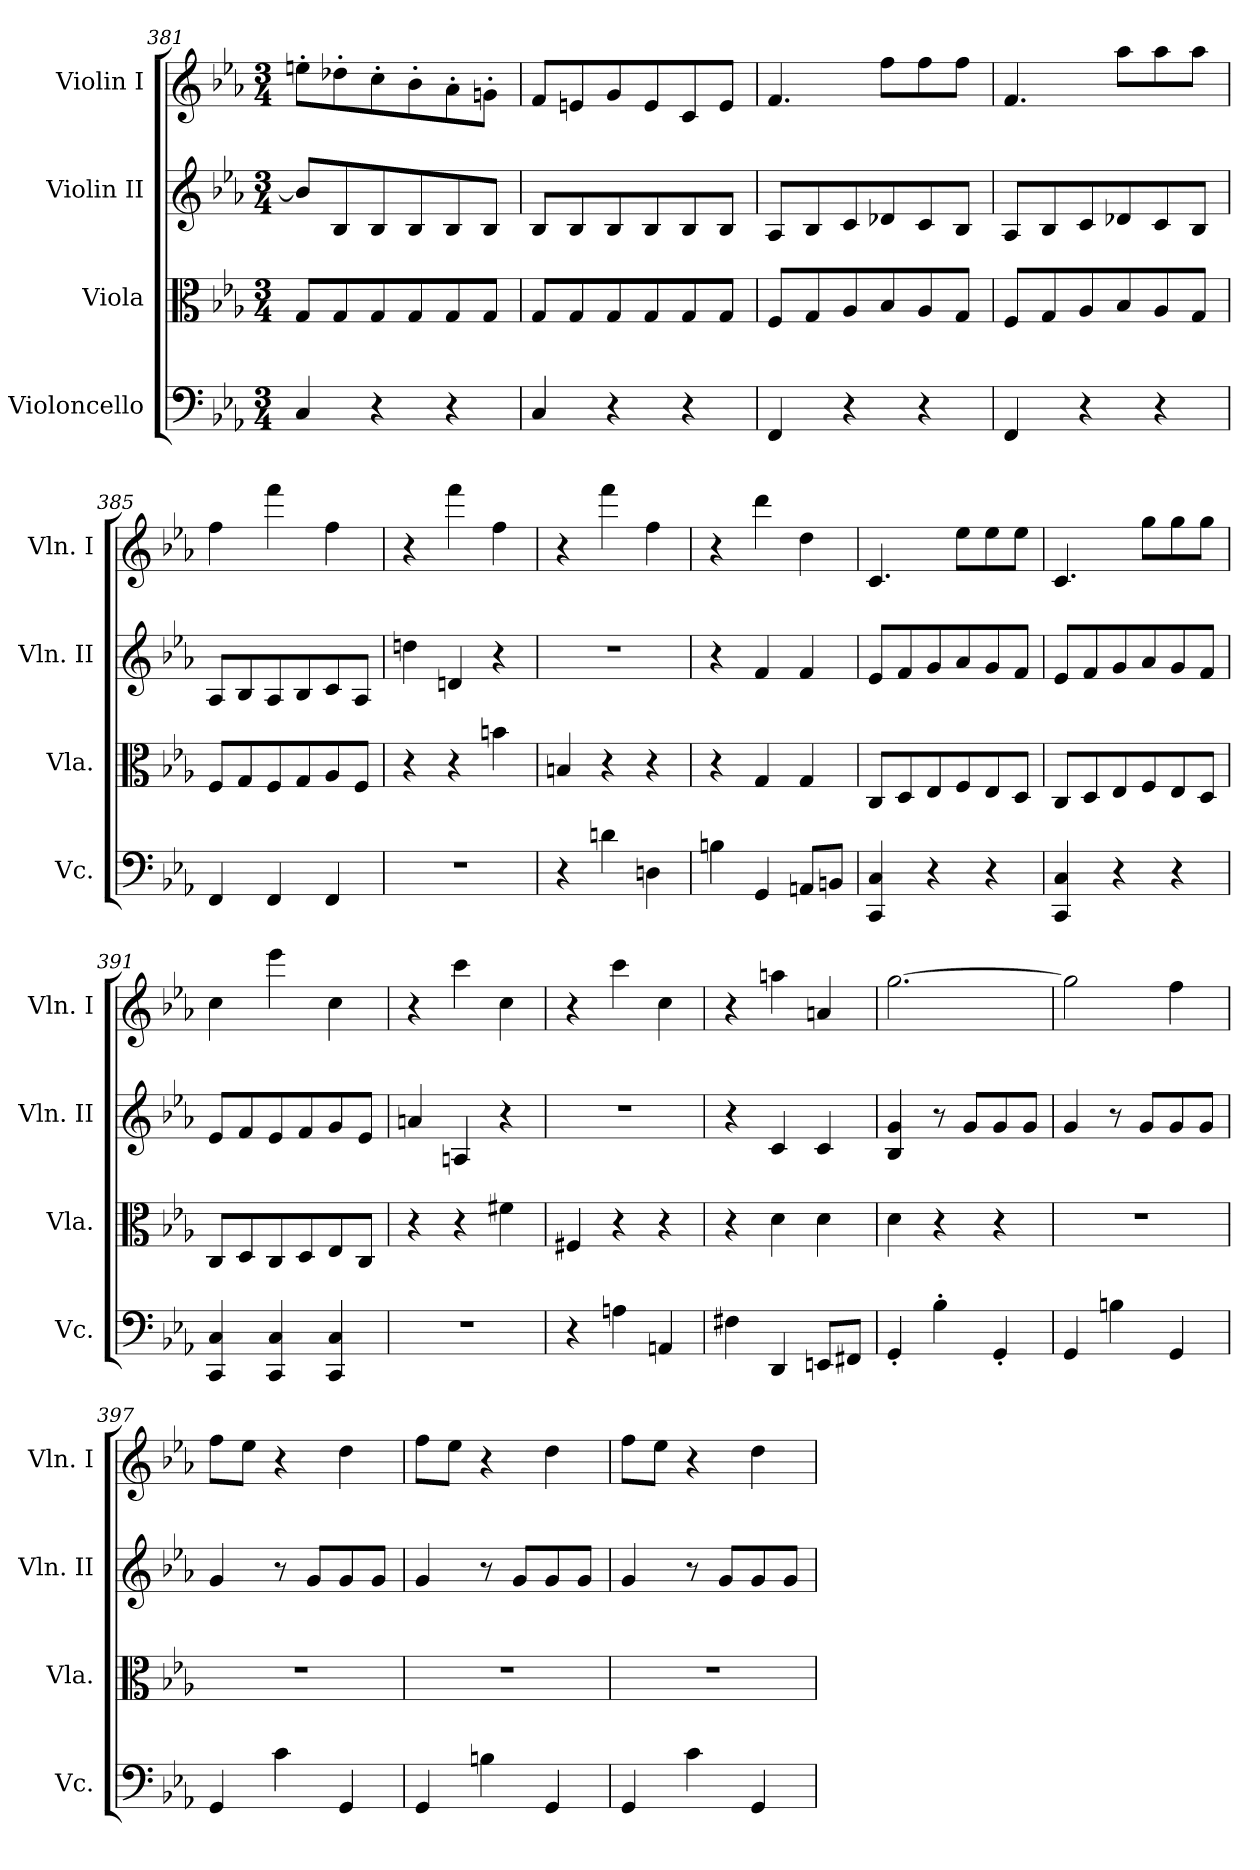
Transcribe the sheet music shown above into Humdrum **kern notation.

**kern	**kern	**kern	**kern
*part4	*part3	*part2	*part1
*staff4	*staff3	*staff2	*staff1
*I"Violoncello	*I"Viola	*I"Violin II	*I"Violin I
*I'Vc.	*I'Vla.	*I'Vln. II	*I'Vln. I
*clefF4	*clefC3	*clefG2	*clefG2
*k[b-e-a-]	*k[b-e-a-]	*k[b-e-a-]	*k[b-e-a-]
*c:	*c:	*c:	*c:
*M3/4	*M3/4	*M3/4	*M3/4
=381	=381	=381	=381
4C/	8G/L	8b-/L]	8een'\L
.	8G/	8B-/	8dd-X'\
4r	8G/	8B-/	8cc'\
.	8G/	8B-/	8b-'\
4r	8G/	8B-/	8a-'\
.	8G/J	8B-/J	8gn'\J
=382	=382	=382	=382
4C/	8G/L	8B-/L	8f/L
.	8G/	8B-/	8en/
4r	8G/	8B-/	8g/
.	8G/	8B-/	8e/
4r	8G/	8B-/	8c/
.	8G/J	8B-/J	8e/J
!!LO:LB:g=z
=383	=383	=383	=383
4FF/	8F/L	8A-/L	4.f/
.	8G/	8B-/	.
4r	8A-/	8c/	.
.	8B-/	8d-X/	8ff\L
4r	8A-/	8c/	8ff\
.	8G/J	8B-/J	8ff\J
!!LO:LB:g=z
=384	=384	=384	=384
4FF/	8F/L	8A-/L	4.f/
.	8G/	8B-/	.
4r	8A-/	8c/	.
.	8B-/	8d-X/	8aa-\L
4r	8A-/	8c/	8aa-\
.	8G/J	8B-/J	8aa-\J
=385	=385	=385	=385
4FF/	8F/L	8A-/L	4ff\
.	8G/	8B-/	.
4FF/	8F/	8A-/	4fff\
.	8G/	8B-/	.
4FF/	8A-/	8c/	4ff\
.	8F/J	8A-/J	.
=386	=386	=386	=386
2.r	4r	4ddn\	4r
.	4r	4dn/	4fff\
.	4bn\	4r	4ff\
=387	=387	=387	=387
4r	4Bn/	2.r	4r
4dn\	4r	.	4fff\
4Dn\	4r	.	4ff\
=388	=388	=388	=388
4Bn\	4r	4r	4r
4GG/	4G/	4f/	4ddd\
8AAn/L	4G/	4f/	4dd\
8BBn/J	.	.	.
=389	=389	=389	=389
4CC/ 4C/	8C/L	8e-/L	4.c/
.	8D/	8f/	.
4r	8E-/	8g/	.
.	8F/	8a-/	8ee-\L
4r	8E-/	8g/	8ee-\
.	8D/J	8f/J	8ee-\J
=390	=390	=390	=390
4CC/ 4C/	8C/L	8e-/L	4.c/
.	8D/	8f/	.
4r	8E-/	8g/	.
.	8F/	8a-/	8gg\L
4r	8E-/	8g/	8gg\
.	8D/J	8f/J	8gg\J
!!LO:PB:g=z
=391	=391	=391	=391
4CC/ 4C/	8C/L	8e-/L	4cc\
.	8D/	8f/	.
4CC/ 4C/	8C/	8e-/	4eee-\
.	8D/	8f/	.
4CC/ 4C/	8E-/	8g/	4cc\
.	8C/J	8e-/J	.
=392	=392	=392	=392
2.r	4r	4an/	4r
.	4r	4An/	4ccc\
.	4f#X\	4r	4cc\
=393	=393	=393	=393
4r	4F#X/	2.r	4r
4An\	4r	.	4ccc\
4AAn/	4r	.	4cc\
=394	=394	=394	=394
4F#X\	4r	4r	4r
4DD/	4d\	4c/	4aan\
8EEn/L	4d\	4c/	4an/
8FF#X/J	.	.	.
=395	=395	=395	=395
4GG'/	4d\	4B-/ 4g/	[2.gg\
4B-'\	4r	8r	.
.	.	8g/L	.
4GG'/	4r	8g/	.
.	.	8g/J	.
=396	=396	=396	=396
4GG/	2.r	4g/	2gg\]
4Bn\	.	8r	.
.	.	8g/L	.
4GG/	.	8g/	4ff\
.	.	8g/J	.
=397	=397	=397	=397
4GG/	2.r	4g/	8ff\L
.	.	.	8ee-\J
4c\	.	8r	4r
.	.	8g/L	.
4GG/	.	8g/	4dd\
.	.	8g/J	.
!!LO:PB:g=z
=398	=398	=398	=398
4GG/	2.r	4g/	8ff\L
.	.	.	8ee-\J
4Bn\	.	8r	4r
.	.	8g/L	.
4GG/	.	8g/	4dd\
.	.	8g/J	.
=399	=399	=399	=399
4GG/	2.r	4g/	8ff\L
.	.	.	8ee-\J
4c\	.	8r	4r
.	.	8g/L	.
4GG/	.	8g/	4dd\
.	.	8g/J	.
=	=	=	=
*-	*-	*-	*-
